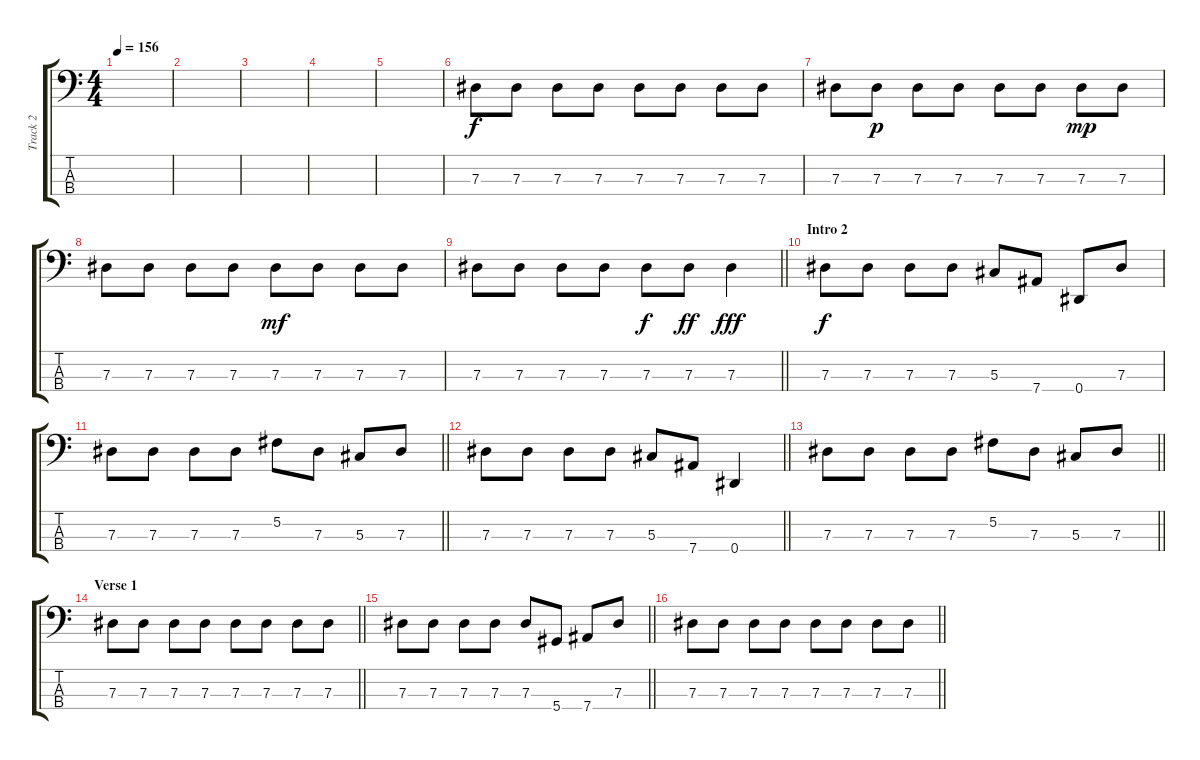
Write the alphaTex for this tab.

\track ("Track 2" "Track 2") {instrument electricbasspick}
\staff {score tabs}
\tuning (Gb2 Db2 Ab1 Eb1) {hide}
\ts (4 4)
\tempo 156
\clef f4
\ks c
|
|
|
|
|
7.3.8 7.3.8 7.3.8 7.3.8 7.3.8 7.3.8 7.3.8 7.3.8 |
7.3.8 7.3.8{dy p} 7.3.8 7.3.8 7.3.8 7.3.8 7.3.8{dy mp} 7.3.8 |
7.3.8 7.3.8 7.3.8 7.3.8 7.3.8{dy mf} 7.3.8 7.3.8 7.3.8 |
\barLineRight lightlight
7.3.8 7.3.8 7.3.8 7.3.8 7.3.8{dy f} 7.3.8{dy ff} 7.3.4{dy fff} |
\section ("" "Intro 2")
7.3.8{dy f} 7.3.8 7.3.8 7.3.8 5.3.8 7.4.8 0.4.8 7.3.8 |
\barLineRight lightlight
7.3.8 7.3.8 7.3.8 7.3.8 5.2.8 7.3.8 5.3.8 7.3.8 |
\barLineRight lightlight
7.3.8 7.3.8 7.3.8 7.3.8 5.3.8 7.4.8 0.4.4 |
\barLineRight lightlight
7.3.8 7.3.8 7.3.8 7.3.8 5.2.8 7.3.8 5.3.8 7.3.8 |
\section ("" "Verse 1")
\barLineRight lightlight
7.3.8 7.3.8 7.3.8 7.3.8 7.3.8 7.3.8 7.3.8 7.3.8 |
\barLineRight lightlight
7.3.8 7.3.8 7.3.8 7.3.8 7.3.8 5.4.8 7.4.8 7.3.8 |
\barLineRight lightlight
7.3.8 7.3.8 7.3.8 7.3.8 7.3.8 7.3.8 7.3.8 7.3.8
